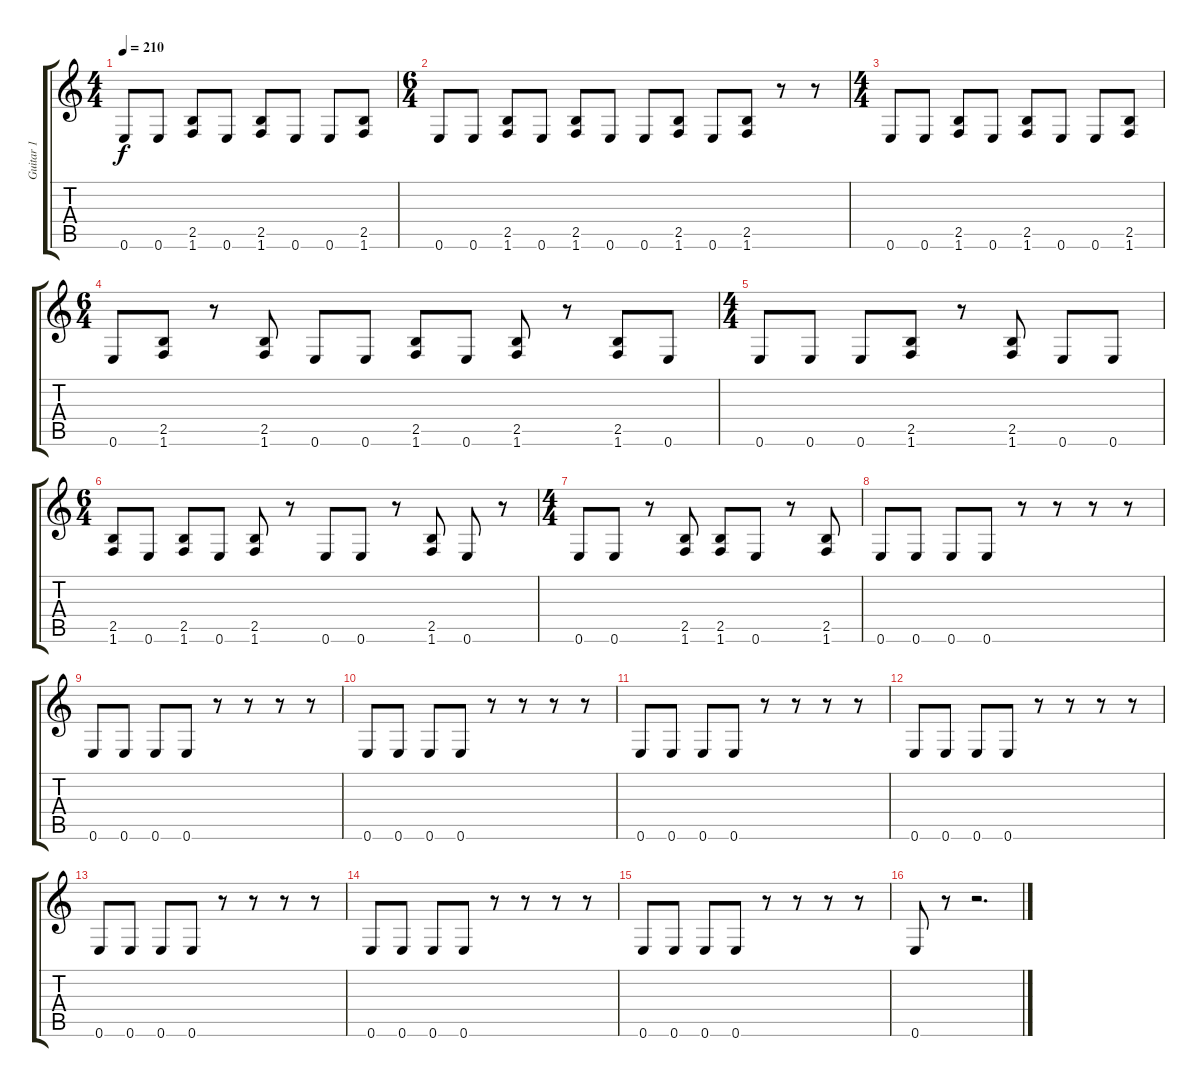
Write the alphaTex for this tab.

\track ("Guitar 1" "Guitar 1") {instrument distortionguitar}
\staff {score tabs}
\tuning (E4 B3 G3 D3 A2 E2) {hide}
\ts (4 4)
\tempo 210
\clef g2
\ks c
0.6.8{dy f} 0.6.8 (2.5 1.6).8 0.6.8 (2.5 1.6).8 0.6.8 0.6.8 (2.5 1.6).8 |
\ts (6 4)
0.6.8 0.6.8 (2.5 1.6).8 0.6.8 (2.5 1.6).8 0.6.8 0.6.8 (2.5 1.6).8 0.6.8 (2.5 1.6).8 r.8 r.8 |
\ts (4 4)
0.6.8 0.6.8 (2.5 1.6).8 0.6.8 (2.5 1.6).8 0.6.8 0.6.8 (2.5 1.6).8 |
\ts (6 4)
0.6.8 (2.5 1.6).8 r.8 (2.5 1.6).8 0.6.8 0.6.8 (2.5 1.6).8 0.6.8 (2.5 1.6).8 r.8 (2.5 1.6).8 0.6.8 |
\ts (4 4)
0.6.8 0.6.8 0.6.8 (2.5 1.6).8 r.8 (2.5 1.6).8 0.6.8 0.6.8 |
\ts (6 4)
(2.5 1.6).8 0.6.8 (2.5 1.6).8 0.6.8 (2.5 1.6).8 r.8 0.6.8 0.6.8 r.8 (2.5 1.6).8 0.6.8 r.8 |
\ts (4 4)
0.6.8 0.6.8 r.8 (2.5 1.6).8 (2.5 1.6).8 0.6.8 r.8 (2.5 1.6).8 |
0.6.8 0.6.8 0.6.8 0.6.8 r.8 r.8 r.8 r.8 |
0.6.8 0.6.8 0.6.8 0.6.8 r.8 r.8 r.8 r.8 |
0.6.8 0.6.8 0.6.8 0.6.8 r.8 r.8 r.8 r.8 |
0.6.8 0.6.8 0.6.8 0.6.8 r.8 r.8 r.8 r.8 |
0.6.8 0.6.8 0.6.8 0.6.8 r.8 r.8 r.8 r.8 |
0.6.8 0.6.8 0.6.8 0.6.8 r.8 r.8 r.8 r.8 |
0.6.8 0.6.8 0.6.8 0.6.8 r.8 r.8 r.8 r.8 |
0.6.8 0.6.8 0.6.8 0.6.8 r.8 r.8 r.8 r.8 |
0.6.8 r.8 r.2{d}
